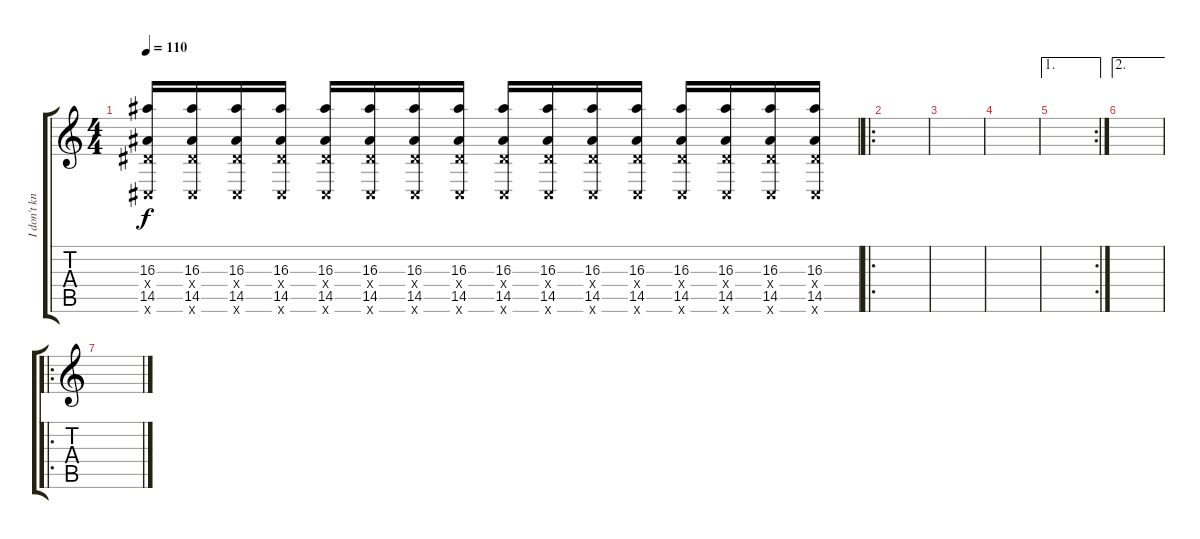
\track ("I don't know" "I don't kn") {instrument overdrivenguitar}
\staff {score tabs}
\tuning (Eb4 Bb3 Gb3 Db3 Ab2 Db2) {hide}
\ts (4 4)
\tempo 110
\clef g2
\ks c
(16.3 2.4{x} 14.5 0.6{x}).16{dy f} (16.3 2.4{x} 14.5 0.6{x}).16 (16.3 2.4{x} 14.5 0.6{x}).16 (16.3 2.4{x} 14.5 0.6{x}).16 (16.3 2.4{x} 14.5 0.6{x}).16 (16.3 2.4{x} 14.5 0.6{x}).16 (16.3 2.4{x} 14.5 0.6{x}).16 (16.3 2.4{x} 14.5 0.6{x}).16 (16.3 2.4{x} 14.5 0.6{x}).16 (16.3 2.4{x} 14.5 0.6{x}).16 (16.3 2.4{x} 14.5 0.6{x}).16 (16.3 2.4{x} 14.5 0.6{x}).16 (16.3 2.4{x} 14.5 0.6{x}).16 (16.3 2.4{x} 14.5 0.6{x}).16 (16.3 2.4{x} 14.5 0.6{x}).16 (16.3 2.4{x} 14.5 0.6{x}).16 |
\ro
|
|
|
\ae 1
\rc 2
|
\ae 2
|
\ro
